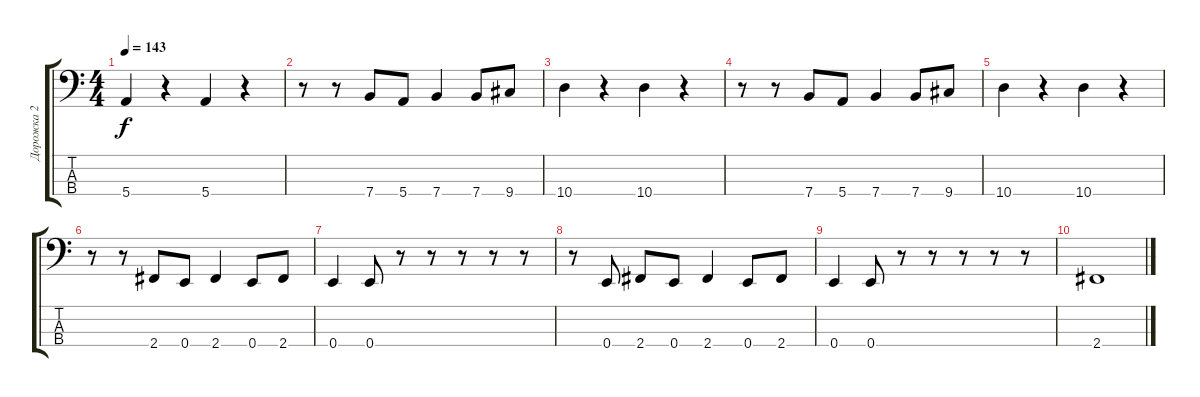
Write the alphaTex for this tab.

\track ("Дорожка 2" "Дорожка 2") {instrument electricbassfinger}
\staff {score tabs}
\tuning (G2 D2 A1 E1) {hide}
\ts (4 4)
\tempo 143
\clef f4
\ks c
5.4.4{dy f} r.4 5.4.4 r.4 |
r.8 r.8 7.4.8 5.4.8 7.4.4 7.4.8 9.4.8 |
10.4.4 r.4 10.4.4 r.4 |
r.8 r.8 7.4.8 5.4.8 7.4.4 7.4.8 9.4.8 |
10.4.4 r.4 10.4.4 r.4 |
r.8 r.8 2.4.8 0.4.8 2.4.4 0.4.8 2.4.8 |
0.4.4 0.4.8 r.8 r.8 r.8 r.8 r.8 |
r.8 0.4.8 2.4.8 0.4.8 2.4.4 0.4.8 2.4.8 |
0.4.4 0.4.8 r.8 r.8 r.8 r.8 r.8 |
2.4.1
